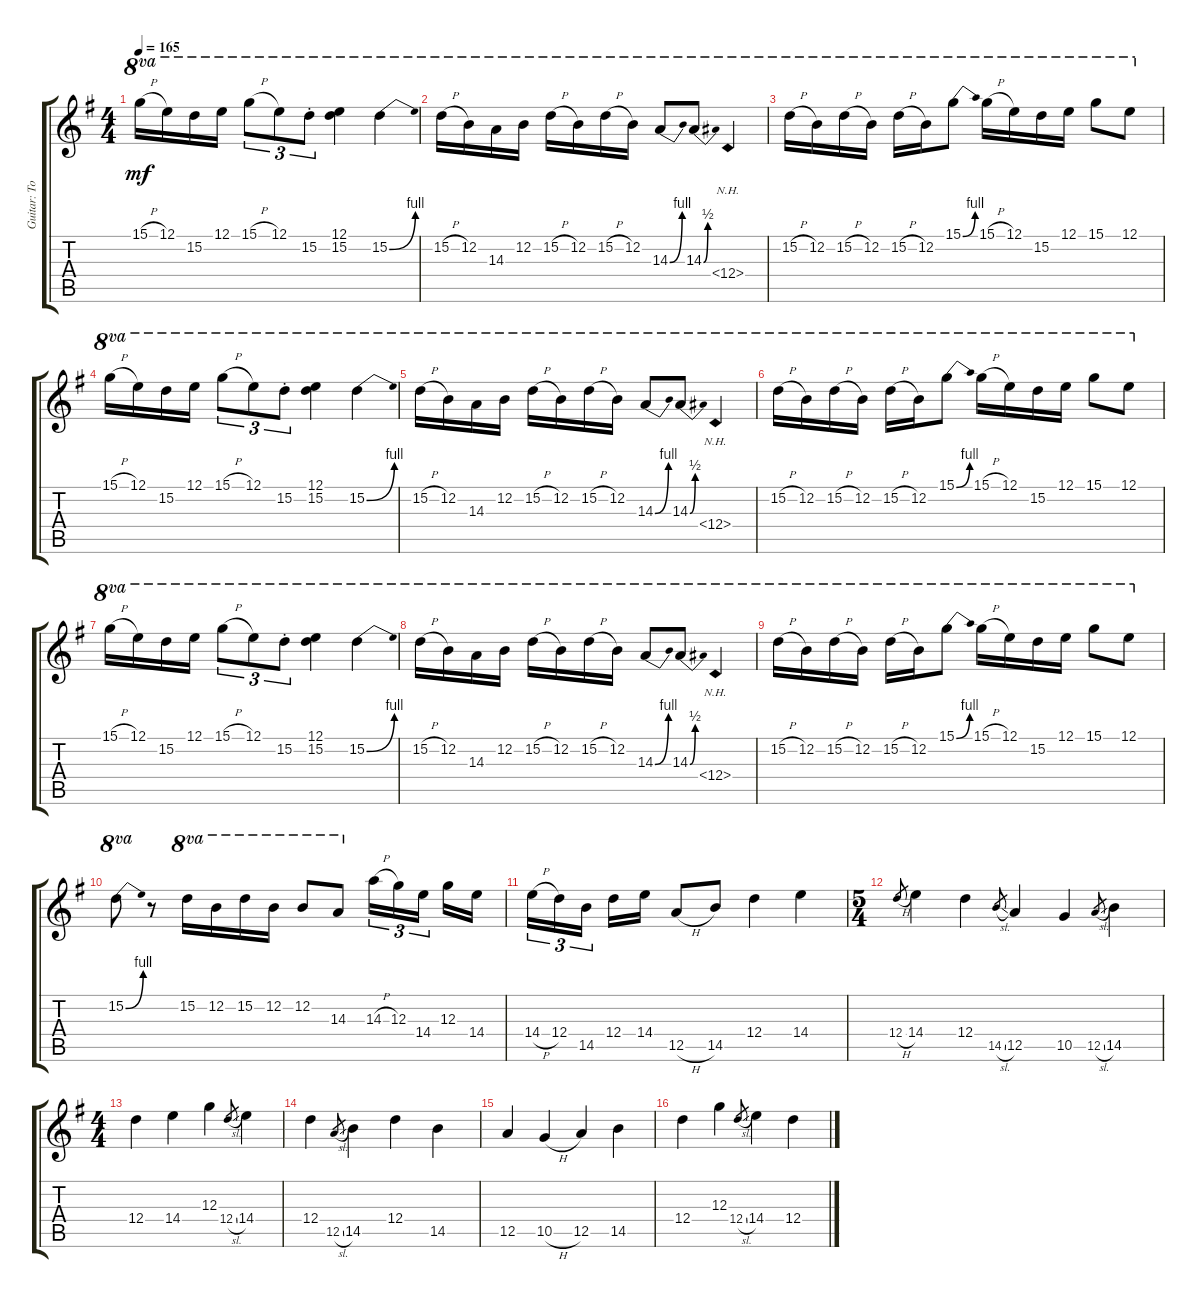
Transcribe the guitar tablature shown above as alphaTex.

\track ("Guitar: Tony" "Guitar: To") {instrument distortionguitar}
\staff {score tabs}
\tuning (E4 B3 G3 D3 A2 E2) {hide}
\ts (4 4)
\tempo 165
\clef g2
\ks g
15.1{h}.16{ot 8va dy mf} 12.1.16{ot 8va} 15.2.16{ot 8va} 12.1.16{ot 8va} 15.1{h}.8{tu (3 2) ot 8va} 12.1.8{tu (3 2) ot 8va} 15.2{st}.8{tu (3 2) ot 8va} (12.1 15.2).4{ot 8va} 15.2{be (bend 0 0 60 4)}.4{ot 8va} |
15.2{h}.16{ot 8va} 12.2.16{ot 8va} 14.3.16{ot 8va} 12.2.16{ot 8va} 15.2{h}.16{ot 8va} 12.2.16{ot 8va} 15.2{h}.16{ot 8va} 12.2.16{ot 8va} 14.3{be (bend 0 0 60 4)}.8{ot 8va} 14.3{be (bend 0 0 60 2)}.8{ot 8va} 12.4{nh}.4{ot 8va} |
15.2{h}.16{ot 8va} 12.2.16{ot 8va} 15.2{h}.16{ot 8va} 12.2.16{ot 8va} 15.2{h}.16{ot 8va} 12.2.16{ot 8va} 15.1{be (bend 0 0 60 4)}.8{ot 8va} 15.1{h}.16{ot 8va} 12.1.16{ot 8va} 15.2.16{ot 8va} 12.1.16{ot 8va} 15.1.8{ot 8va} 12.1.8{ot 8va} |
15.1{h}.16{ot 8va} 12.1.16{ot 8va} 15.2.16{ot 8va} 12.1.16{ot 8va} 15.1{h}.8{tu (3 2) ot 8va} 12.1.8{tu (3 2) ot 8va} 15.2{st}.8{tu (3 2) ot 8va} (12.1 15.2).4{ot 8va} 15.2{be (bend 0 0 60 4)}.4{ot 8va} |
15.2{h}.16{ot 8va} 12.2.16{ot 8va} 14.3.16{ot 8va} 12.2.16{ot 8va} 15.2{h}.16{ot 8va} 12.2.16{ot 8va} 15.2{h}.16{ot 8va} 12.2.16{ot 8va} 14.3{be (bend 0 0 60 4)}.8{ot 8va} 14.3{be (bend 0 0 60 2)}.8{ot 8va} 12.4{nh}.4{ot 8va} |
15.2{h}.16{ot 8va} 12.2.16{ot 8va} 15.2{h}.16{ot 8va} 12.2.16{ot 8va} 15.2{h}.16{ot 8va} 12.2.16{ot 8va} 15.1{be (bend 0 0 60 4)}.8{ot 8va} 15.1{h}.16{ot 8va} 12.1.16{ot 8va} 15.2.16{ot 8va} 12.1.16{ot 8va} 15.1.8{ot 8va} 12.1.8{ot 8va} |
15.1{h}.16{ot 8va} 12.1.16{ot 8va} 15.2.16{ot 8va} 12.1.16{ot 8va} 15.1{h}.8{tu (3 2) ot 8va} 12.1.8{tu (3 2) ot 8va} 15.2{st}.8{tu (3 2) ot 8va} (12.1 15.2).4{ot 8va} 15.2{be (bend 0 0 60 4)}.4{ot 8va} |
15.2{h}.16{ot 8va} 12.2.16{ot 8va} 14.3.16{ot 8va} 12.2.16{ot 8va} 15.2{h}.16{ot 8va} 12.2.16{ot 8va} 15.2{h}.16{ot 8va} 12.2.16{ot 8va} 14.3{be (bend 0 0 60 4)}.8{ot 8va} 14.3{be (bend 0 0 60 2)}.8{ot 8va} 12.4{nh}.4{ot 8va} |
15.2{h}.16{ot 8va} 12.2.16{ot 8va} 15.2{h}.16{ot 8va} 12.2.16{ot 8va} 15.2{h}.16{ot 8va} 12.2.16{ot 8va} 15.1{be (bend 0 0 60 4)}.8{ot 8va} 15.1{h}.16{ot 8va} 12.1.16{ot 8va} 15.2.16{ot 8va} 12.1.16{ot 8va} 15.1.8{ot 8va} 12.1.8{ot 8va} |
15.2{be (bend 0 0 60 4)}.8{ot 8va} r.8 15.2.16{ot 8va} 12.2.16{ot 8va} 15.2.16{ot 8va} 12.2.16{ot 8va} 12.2.8{ot 8va} 14.3.8{ot 8va} 14.3{h}.16{tu (3 2)} 12.3.16{tu (3 2)} 14.4.16{tu (3 2) beam splitsecondary} 12.3.16 14.4.16 |
14.4{h}.16{tu (3 2)} 12.4.16{tu (3 2)} 14.5.16{tu (3 2) beam splitsecondary} 12.4.16 14.4.16 12.5{h}.8 14.5.8 12.4.4 14.4.4 |
\ts (5 4)
12.4{h}.8{gr} 14.4.4 12.4.4 14.5{sl}.8{gr} 12.5.4 10.5.4 12.5{sl}.8{gr} 14.5.4 |
\ts (4 4)
12.4.4 14.4.4 12.3.4 12.4{sl}.8{gr} 14.4.4 |
12.4.4 12.5{sl}.8{gr} 14.5.4 12.4.4 14.5.4 |
12.5.4 10.5{h}.4 12.5.4 14.5.4 |
12.4.4 12.3.4 12.4{sl}.8{gr} 14.4.4 12.4.4
